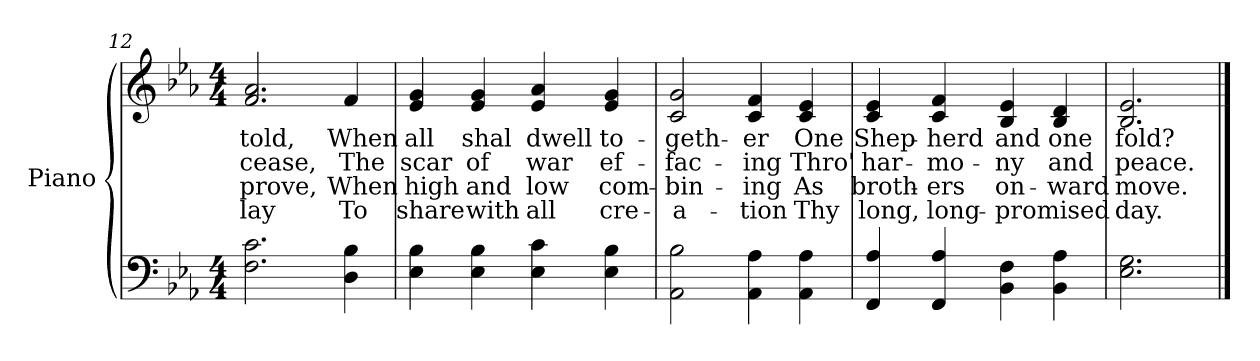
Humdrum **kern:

**kern	**kern	**text	**text	**text	**text
*part1	*part1	*part1	*part1	*part1	*part1
*staff2	*staff1	*staff1	*staff1	*staff1	*staff1
*I"Piano	*	*	*	*	*
*I'Pno.	*	*	*	*	*
!!LO:LB:g=z
*clefF4	*clefG2	*	*	*	*
*k[b-e-a-]	*k[b-e-a-]	*	*	*	*
*E-:	*E-:	*	*	*	*
*M4/4	*M4/4	*	*	*	*
=12	=12	=12	=12	=12	=12
!	!	!LO:LY:b:color=#000000	!LO:LY:b:color=#000000	!LO:LY:b:color=#000000	!LO:LY:b:color=#000000
2.Fi\ 2.ci	2.fi/ 2.a-i	-told,	cease,	-prove,	-lay
!	!	!LO:LY:b:color=#000000	!LO:LY:b:color=#000000	!LO:LY:b:color=#000000	!LO:LY:b:color=#000000
4Di\ 4B-i	4fi/	When	The	When	To
=13	=13	=13	=13	=13	=13
!	!	!LO:LY:b:color=#000000	!LO:LY:b:color=#000000	!LO:LY:b:color=#000000	!LO:LY:b:color=#000000
4E-i\ 4B-i	4e-i/ 4gi	all	scar	high	share
!	!	!LO:LY:b:color=#000000	!LO:LY:b:color=#000000	!LO:LY:b:color=#000000	!LO:LY:b:color=#000000
4E-i\ 4B-i	4e-i/ 4gi	shal	of	and	with
!	!	!LO:LY:b:color=#000000	!LO:LY:b:color=#000000	!LO:LY:b:color=#000000	!LO:LY:b:color=#000000
4E-i\ 4ci	4e-i/ 4a-i	dwell	war	low	all
!	!	!LO:LY:b:color=#000000	!LO:LY:b:color=#000000	!LO:LY:b:color=#000000	!LO:LY:b:color=#000000
4E-i\ 4B-i	4e-i/ 4gi	to-	ef-	com-	cre-
=14	=14	=14	=14	=14	=14
!	!	!LO:LY:b:color=#000000	!LO:LY:b:color=#000000	!LO:LY:b:color=#000000	!LO:LY:b:color=#000000
2AA-i\ 2B-i	2ci/ 2gi	-geth-	-fac-	-bin-	-a-
!	!	!LO:LY:b:color=#000000	!LO:LY:b:color=#000000	!LO:LY:b:color=#000000	!LO:LY:b:color=#000000
4AA-i\ 4A-i	4ci/ 4fi	-er	-ing	-ing	-tion
!	!	!LO:LY:b:color=#000000	!LO:LY:b:color=#000000	!LO:LY:b:color=#000000	!LO:LY:b:color=#000000
4AA-i\ 4A-i	4ci/ 4e-i	One	Thro'	As	Thy
=15	=15	=15	=15	=15	=15
!	!	!LO:LY:b:color=#000000	!LO:LY:b:color=#000000	!LO:LY:b:color=#000000	!LO:LY:b:color=#000000
4FFi/ 4A-i	4ci/ 4e-i	Shep-	har-	broth-	long,
!	!	!LO:LY:b:color=#000000	!LO:LY:b:color=#000000	!LO:LY:b:color=#000000	!LO:LY:b:color=#000000
4FFi/ 4A-i	4ci/ 4fi	-herd	-mo-	-ers	long-
!	!	!LO:LY:b:color=#000000	!LO:LY:b:color=#000000	!LO:LY:b:color=#000000	!LO:LY:b:color=#000000
4BB-i\ 4Fi	4B-i/ 4e-i	and	-ny	on-	-promised
!	!	!LO:LY:b:color=#000000	!LO:LY:b:color=#000000	!LO:LY:b:color=#000000	!
4BB-i\ 4A-i	4B-i/ 4di	one	and	-ward	.
=16	=16	=16	=16	=16	=16
!	!	!LO:LY:b:color=#000000	!LO:LY:b:color=#000000	!LO:LY:b:color=#000000	!LO:LY:b:color=#000000
2.E-i\ 2.Gi	2.B-i/ 2.e-i	fold?	peace.	move.	day.
==	==	==	==	==	==
*-	*-	*-	*-	*-	*-
